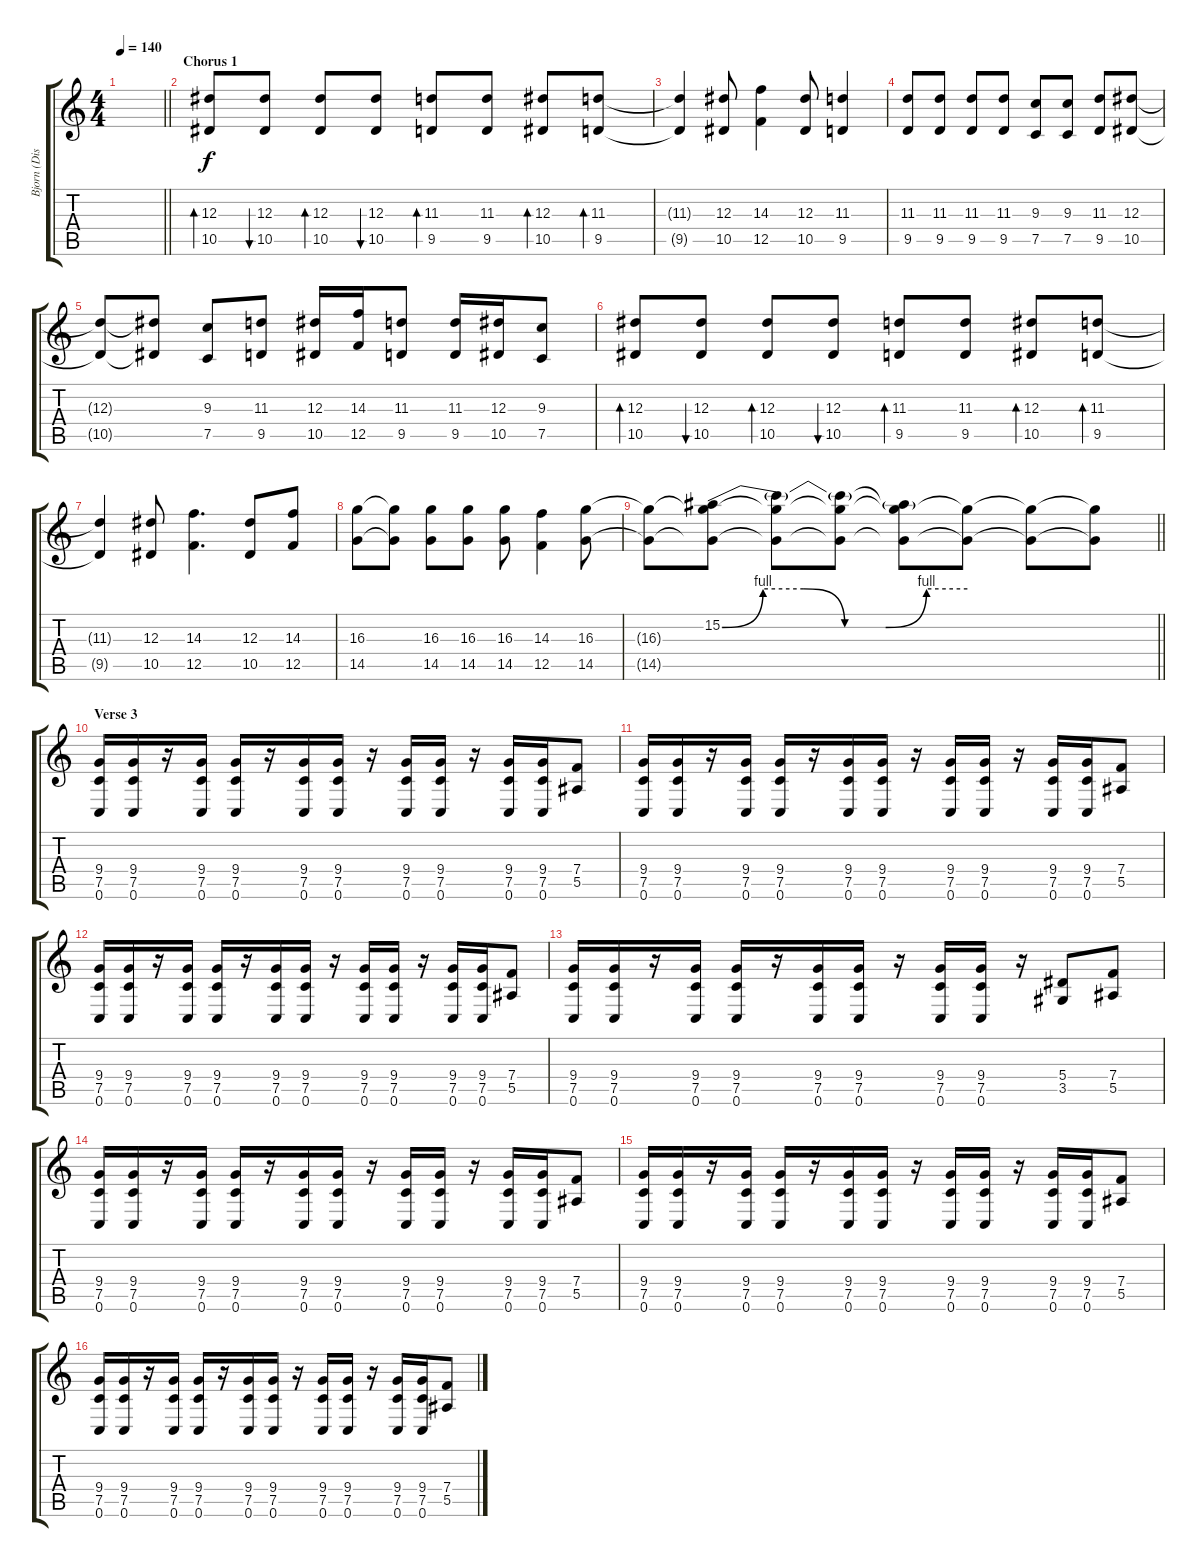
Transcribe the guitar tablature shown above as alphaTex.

\track ("Bjorn (Distorted Rhythm)" "Bjorn (Dis") {instrument distortionguitar}
\staff {score tabs}
\tuning (C4 G3 Eb3 Bb2 F2 C2) {hide}
\ts (4 4)
\tempo 140
\clef g2
\barLineRight lightlight
\ks c
|
\section ("" "Chorus 1")
(12.3 10.5).8{bd 120 volume 13 balance 12 instrument distortionguitar} (12.3 10.5).8{bu 120} (12.3 10.5).8{bd 120} (12.3 10.5).8{bu 120} (11.3 9.5).8{bd 120} (11.3 9.5).8 (12.3 10.5).8{bd 120} (11.3 9.5).8{bd 120} |
(11.3{t} 9.5{t}).4 (12.3 10.5).8 (14.3 12.5).4 (12.3 10.5).8 (11.3 9.5).4 |
(11.3 9.5).8 (11.3 9.5).8 (11.3 9.5).8 (11.3 9.5).8 (9.3 7.5).8 (9.3 7.5).8 (11.3 9.5).8 (12.3 10.5).8 |
(12.3{t} 10.5{t}).8 (12.3{t} 10.5{t}).8 (9.3 7.5).8 (11.3 9.5).8 (12.3 10.5).16 (14.3 12.5).16 (11.3 9.5).8 (11.3 9.5).16 (12.3 10.5).16 (9.3 7.5).8 |
(12.3 10.5).8{bd 120 volume 14 instrument distortionguitar} (12.3 10.5).8{bu 120} (12.3 10.5).8{bd 120} (12.3 10.5).8{bu 120} (11.3 9.5).8{bd 120} (11.3 9.5).8 (12.3 10.5).8{bd 120} (11.3 9.5).8{bd 120} |
(11.3{t} 9.5{t}).4 (12.3 10.5).8 (14.3 12.5).4{d} (12.3 10.5).8 (14.3 12.5).8 |
(16.3 14.5).8 (16.3{t} 14.5{t}).8 (16.3 14.5).8 (16.3 14.5).8 (16.3 14.5).8 (14.3 12.5).4 (16.3 14.5).8 |
\barLineRight lightlight
(16.3{t} 14.5{t}).8 (15.2{be (custom 0 0 10 4 20 4 30 0 40 0 50 4 60 4)} 16.3{t} 14.5{t}).8 (15.2{t} 16.3{t} 14.5{t}).8 (15.2{t} 16.3{t} 14.5{t}).8 (15.2{t} 16.3{t} 14.5{t}).8 (16.3{t} 14.5{t}).8 (16.3{t} 14.5{t}).8 (16.3{t} 14.5{t}).8 |
\section ("" "Verse 3")
(9.4 7.5 0.6).16 (9.4 7.5 0.6).16 r.16 (9.4 7.5 0.6).16 (9.4 7.5 0.6).16 r.16 (9.4 7.5 0.6).16 (9.4 7.5 0.6).16 r.16 (9.4 7.5 0.6).16 (9.4 7.5 0.6).16 r.16 (9.4 7.5 0.6).16 (9.4 7.5 0.6).16 (7.4 5.5).8 |
(9.4 7.5 0.6).16 (9.4 7.5 0.6).16 r.16 (9.4 7.5 0.6).16 (9.4 7.5 0.6).16 r.16 (9.4 7.5 0.6).16 (9.4 7.5 0.6).16 r.16 (9.4 7.5 0.6).16 (9.4 7.5 0.6).16 r.16 (9.4 7.5 0.6).16 (9.4 7.5 0.6).16 (7.4 5.5).8 |
(9.4 7.5 0.6).16 (9.4 7.5 0.6).16 r.16 (9.4 7.5 0.6).16 (9.4 7.5 0.6).16 r.16 (9.4 7.5 0.6).16 (9.4 7.5 0.6).16 r.16 (9.4 7.5 0.6).16 (9.4 7.5 0.6).16 r.16 (9.4 7.5 0.6).16 (9.4 7.5 0.6).16 (7.4 5.5).8 |
(9.4 7.5 0.6).16 (9.4 7.5 0.6).16 r.16 (9.4 7.5 0.6).16 (9.4 7.5 0.6).16 r.16 (9.4 7.5 0.6).16 (9.4 7.5 0.6).16 r.16 (9.4 7.5 0.6).16 (9.4 7.5 0.6).16 r.16 (5.4 3.5).8 (7.4 5.5).8 |
(9.4 7.5 0.6).16 (9.4 7.5 0.6).16 r.16 (9.4 7.5 0.6).16 (9.4 7.5 0.6).16 r.16 (9.4 7.5 0.6).16 (9.4 7.5 0.6).16 r.16 (9.4 7.5 0.6).16 (9.4 7.5 0.6).16 r.16 (9.4 7.5 0.6).16 (9.4 7.5 0.6).16 (7.4 5.5).8 |
(9.4 7.5 0.6).16 (9.4 7.5 0.6).16 r.16 (9.4 7.5 0.6).16 (9.4 7.5 0.6).16 r.16 (9.4 7.5 0.6).16 (9.4 7.5 0.6).16 r.16 (9.4 7.5 0.6).16 (9.4 7.5 0.6).16 r.16 (9.4 7.5 0.6).16 (9.4 7.5 0.6).16 (7.4 5.5).8 |
(9.4 7.5 0.6).16 (9.4 7.5 0.6).16 r.16 (9.4 7.5 0.6).16 (9.4 7.5 0.6).16 r.16 (9.4 7.5 0.6).16 (9.4 7.5 0.6).16 r.16 (9.4 7.5 0.6).16 (9.4 7.5 0.6).16 r.16 (9.4 7.5 0.6).16 (9.4 7.5 0.6).16 (7.4 5.5).8
